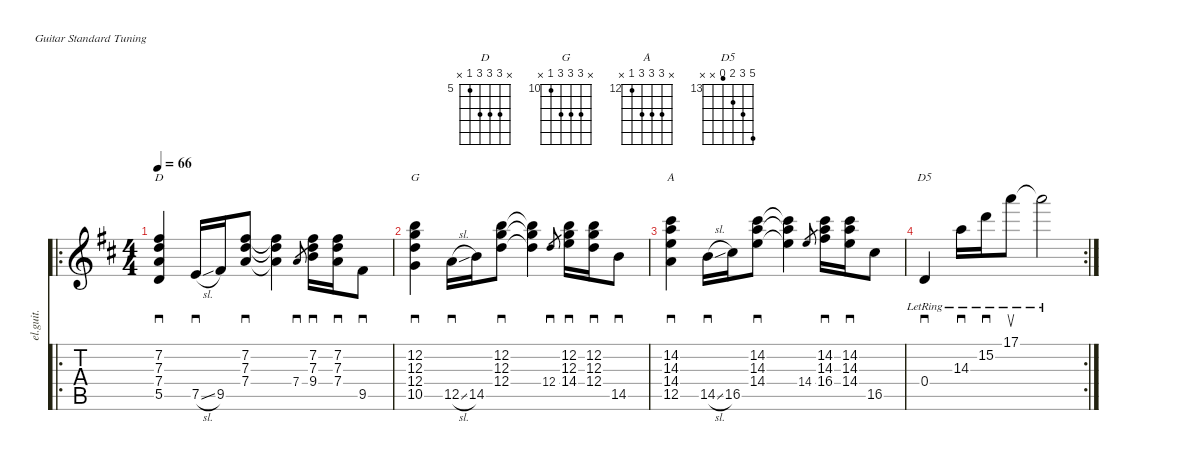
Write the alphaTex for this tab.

\defaultSystemsLayout 4
\hideDynamics
\bracketExtendMode nobrackets
\track ("Overdrive Guitar" "el.guit.") {defaultSystemsLayout 4 instrument electricguitarclean}
\staff {score tabs}
\tuning (E4 B3 G3 D3 A2 E2)
\chord ("D" x 7 7 7 5 x) {firstfret 5 showfingering false}
\chord ("G" x 12 12 12 10 x) {firstfret 10 showfingering false}
\chord ("A" x 14 14 14 12 x) {firstfret 12 showfingering false}
\chord ("D5" 17 15 14 12 x x) {firstfret 13 showfingering false}
\ro
\ts (4 4)
\beaming (8 2 2 2 2)
\ac
\tempo 66
\clef g2
\ks d
(5.5{acc forcenatural} 7.4{acc forcenatural} 7.3{acc forcenatural} 7.2{acc #}).4{sd ch "D" dy mf instrument electricguitarclean beam Up} 7.5{sl acc forcenatural}.16{sd beam Up} 9.5{acc #}.16{beam Up} (7.4{acc forcenatural} 7.3{acc forcenatural} 7.2{acc #}).8{sd beam Up} (7.4{t acc forcenatural} 7.3{t acc forcenatural} 7.2{t acc #}).4{beam Down} 7.4{acc forcenatural}.8{sd gr beam Up} (9.4{acc forcenatural} 7.3{acc forcenatural} 7.2{acc #}).16{sd beam Down} (7.2{acc #} 7.3{acc forcenatural} 7.4{acc forcenatural}).16{sd beam Down} 9.5{acc #}.8{sd beam Down} |
(10.5{acc forcenatural} 12.4{acc forcenatural} 12.3{acc forcenatural} 12.2{acc forcenatural}).4{sd ch "G" beam Down} 12.5{sl acc forcenatural}.16{sd beam Down} 14.5{acc forcenatural}.16{beam Down} (12.4{acc forcenatural} 12.3{acc forcenatural} 12.2{acc forcenatural}).8{sd beam Down} (12.4{t acc forcenatural} 12.3{t acc forcenatural} 12.2{t acc forcenatural}).4{beam Down} 12.4{acc forcenatural}.8{sd gr beam Up} (14.4{acc forcenatural} 12.3{acc forcenatural} 12.2{acc forcenatural}).16{sd beam Down} (12.4{acc forcenatural} 12.3{acc forcenatural} 12.2{acc forcenatural}).16{sd beam Down} 14.5{acc forcenatural}.8{sd beam Down} |
(12.5{acc forcenatural} 14.4{acc forcenatural} 14.3{acc forcenatural} 14.2{acc #}).4{sd ch "A" beam Down} 14.5{sl acc forcenatural}.16{sd beam Down} 16.5{acc #}.16{beam Down} (14.4{acc forcenatural} 14.3{acc forcenatural} 14.2{acc #}).8{sd beam Down} (14.4{t acc forcenatural} 14.3{t acc forcenatural} 14.2{t acc #}).4{beam Down} 14.4{acc forcenatural}.8{gr beam Up} (16.4{acc #} 14.3{acc forcenatural} 14.2{acc #}).16{sd beam Down} (14.4{acc forcenatural} 14.3{acc forcenatural} 14.2{acc #}).16{sd beam Down} 16.5{acc #}.8{beam Down} |
\rc 2
0.4{lr acc forcenatural}.4{sd ch "D5" beam Up} 14.3{lr acc forcenatural}.16{sd beam Down} 15.2{lr acc forcenatural}.16{sd beam Down} 17.1{lr acc forcenatural}.8{su beam Down} 17.1{lr t acc forcenatural}.2{beam Down}
